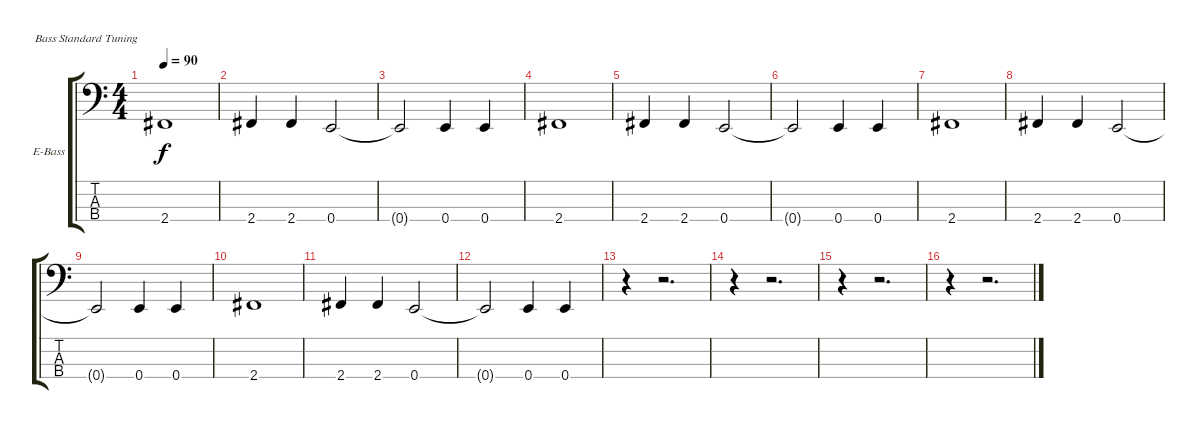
\bracketExtendMode groupsimilarinstruments
\firstSystemTrackNameOrientation horizontal
\otherSystemsTrackNameOrientation horizontal
\track ("Track 2" "E-Bass") {instrument electricbassfinger}
\staff {score tabs}
\tuning (G2 D2 A1 E1)
\ts (4 4)
\tempo 90
\clef f4
\ks c
2.4.1{dy f} |
2.4.4 2.4.4 0.4.2 |
0.4{t}.2 0.4.4 0.4.4 |
2.4.1 |
2.4.4 2.4.4 0.4.2 |
0.4{t}.2 0.4.4 0.4.4 |
2.4.1 |
2.4.4 2.4.4 0.4.2 |
0.4{t}.2 0.4.4 0.4.4 |
2.4.1 |
2.4.4 2.4.4 0.4.2 |
0.4{t}.2 0.4.4 0.4.4 |
r.4 r.2{d} |
r.4 r.2{d} |
r.4 r.2{d} |
r.4 r.2{d}
